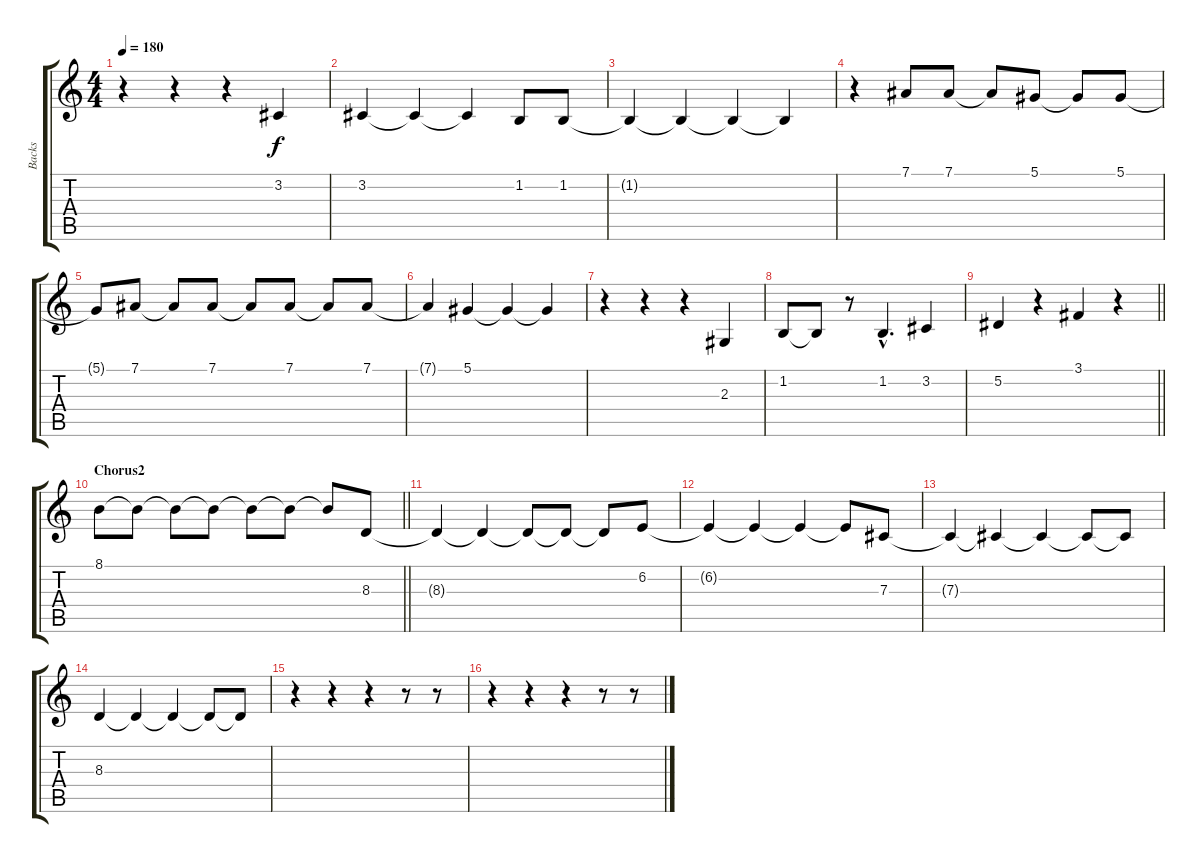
\track ("Backs" "Backs") {instrument voiceoohs}
\staff {score tabs}
\tuning (Eb4 Bb3 Gb3 Db3 Ab2 Eb2) {hide}
\ts (4 4)
\tempo 180
\clef g2
\ks c
r.4{dy f} r.4 r.4 3.2.4 |
3.2.4 3.2{t}.4 3.2{t}.4 1.2.8 1.2.8 |
1.2{t}.4 1.2{t}.4 1.2{t}.4 1.2{t}.4 |
r.4 7.1.8 7.1.8 7.1{t}.8 5.1.8 5.1{t}.8 5.1.8 |
5.1{t}.8 7.1.8 7.1{t}.8 7.1.8 7.1{t}.8 7.1.8 7.1{t}.8 7.1.8 |
7.1{t}.4 5.1.4 5.1{t}.4 5.1{t}.4 |
r.4 r.4 r.4 2.3.4 |
1.2.8 1.2{t}.8 r.8 1.2{hac}.4{d} 3.2.4 |
\barLineRight lightlight
5.2.4 r.4 3.1.4 r.4 |
\section ("" "Chorus2")
\barLineRight lightlight
8.1.8{instrument voiceoohs} 8.1{t}.8 8.1{t}.8 8.1{t}.8 8.1{t}.8 8.1{t}.8 8.1{t}.8 8.3.8 |
8.3{t}.4 8.3{t}.4 8.3{t}.8 8.3{t}.8 8.3{t}.8 6.2.8 |
6.2{t}.4 6.2{t}.4 6.2{t}.4 6.2{t}.8 7.3.8 |
7.3{t}.4 7.3{t}.4 7.3{t}.4 7.3{t}.8 7.3{t}.8 |
8.3.4 8.3{t}.4 8.3{t}.4 8.3{t}.8 8.3{t}.8 |
r.4 r.4 r.4 r.8 r.8 |
r.4 r.4 r.4 r.8 r.8
